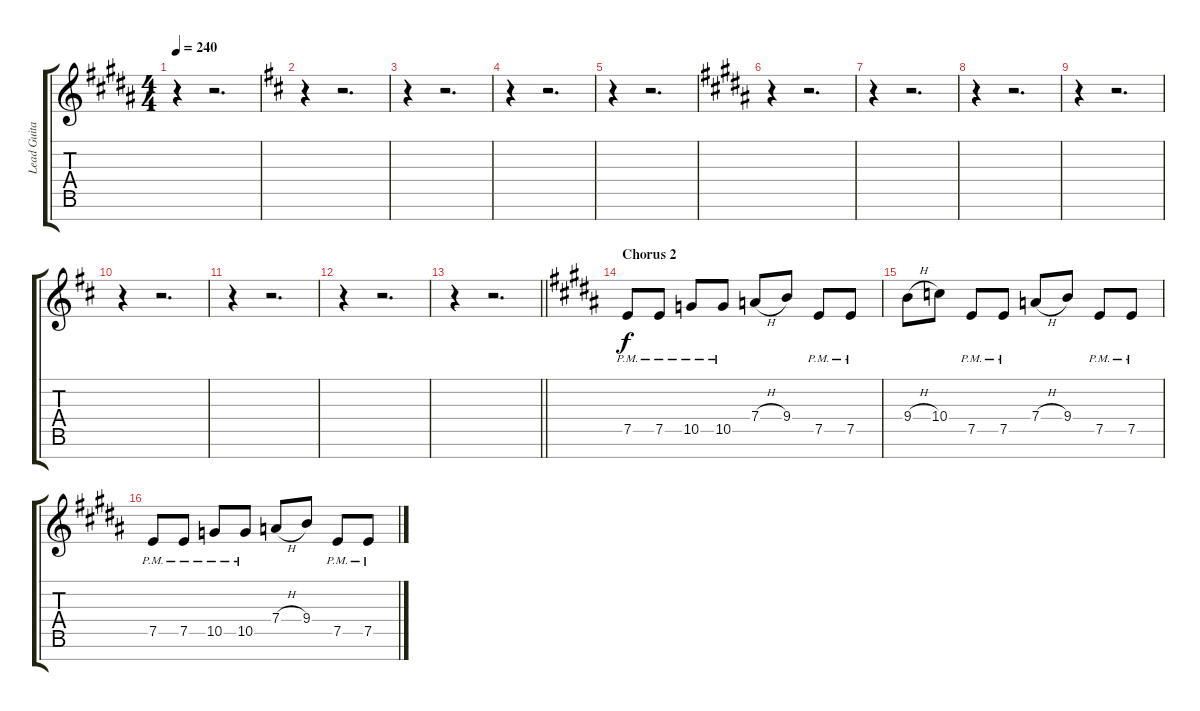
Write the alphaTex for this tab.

\track ("Lead Guitar [McMorran]" "Lead Guita") {instrument overdrivenguitar}
\staff {score tabs}
\tuning (E4 B3 G3 D3 A2 E2 B1) {hide}
\ts (4 4)
\tempo 240
\clef g2
\ks b
r.4{dy f} r.2{d} |
\ks bminor
r.4 r.2{d} |
r.4 r.2{d} |
r.4 r.2{d} |
r.4 r.2{d} |
\ks b
r.4 r.2{d} |
r.4 r.2{d} |
r.4 r.2{d} |
r.4 r.2{d} |
\ks bminor
r.4 r.2{d} |
r.4 r.2{d} |
r.4 r.2{d} |
\barLineRight lightlight
r.4 r.2{d} |
\section ("" "Chorus 2")
\ks b
7.5{pm}.8 7.5{pm}.8 10.5{pm}.8 10.5{pm}.8 7.4{h}.8 9.4.8 7.5{pm}.8 7.5{pm}.8 |
9.4{h}.8 10.4.8 7.5{pm}.8 7.5{pm}.8 7.4{h}.8 9.4.8 7.5{pm}.8 7.5{pm}.8 |
7.5{pm}.8 7.5{pm}.8 10.5{pm}.8 10.5{pm}.8 7.4{h}.8 9.4.8 7.5{pm}.8 7.5{pm}.8
